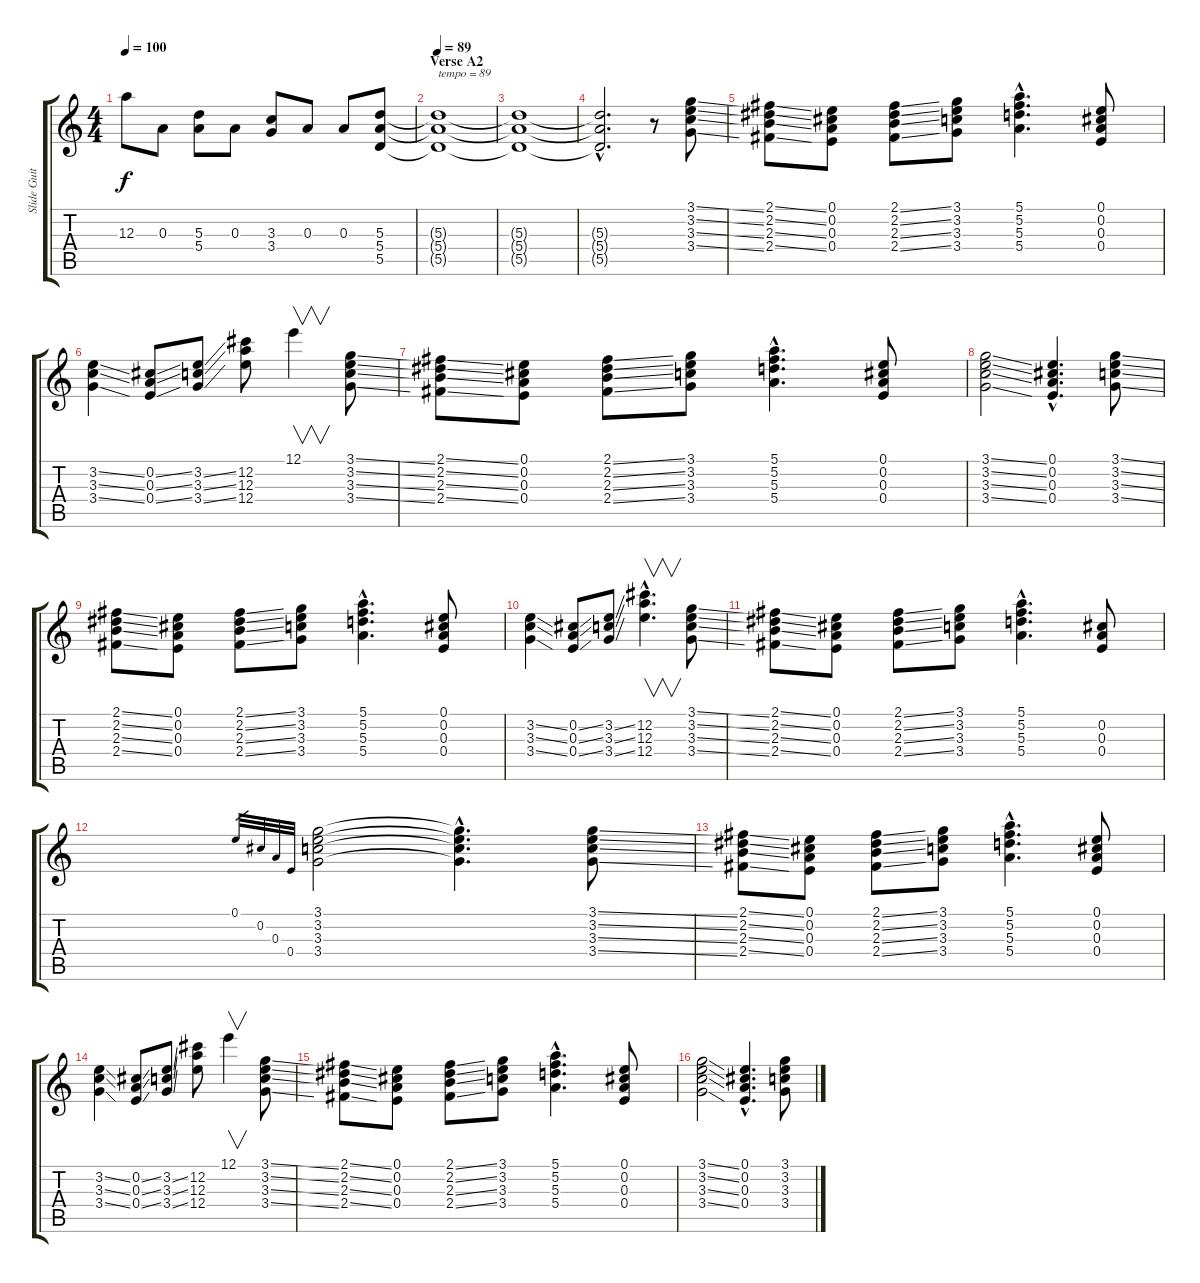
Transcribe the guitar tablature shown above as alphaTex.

\track ("Slide Guitar" "Slide Guit") {instrument distortionguitar}
\staff {score tabs}
\tuning (E4 Db4 A3 E3 A2 E2) {hide}
\ts (4 4)
\tempo 100
\clef g2
\ks c
12.3{t}.8{dy f} 0.3.8 (5.3 5.4).8 0.3.8 (3.3 3.4).8 0.3.8 0.3.8 (5.3 5.4 5.5).8 |
\section ("" "Verse A2")
\tempo 89
(5.3{t} 5.4{t} 5.5{t}).1{txt "tempo = 89"} |
(5.3{t} 5.4{t} 5.5{t}).1 |
(5.3{hac t} 5.4{hac t} 5.5{hac t}).2{d} r.8 (3.1{ss} 3.2{ss} 3.3{ss} 3.4{ss}).8 |
(2.1{ss} 2.2{ss} 2.3{ss} 2.4{ss}).8 (0.1 0.2 0.3 0.4).8 (2.1{ss} 2.2{ss} 2.3{ss} 2.4{ss}).8 (3.1 3.2 3.3 3.4).8 (5.1{hac} 5.2{hac} 5.3{hac} 5.4{hac}).4{d} (0.1 0.2 0.3 0.4).8 |
(3.2{ss} 3.3{ss} 3.4{ss}).4 (0.2{ss} 0.3{ss} 0.4{ss}).8 (3.2{ss} 3.3{ss} 3.4{ss}).8 (12.2 12.3 12.4).8 12.1.4{v} (3.1{ss} 3.2{ss} 3.3{ss} 3.4{ss}).8 |
(2.1{ss} 2.2{ss} 2.3{ss} 2.4{ss}).8 (0.1 0.2 0.3 0.4).8 (2.1{ss} 2.2{ss} 2.3{ss} 2.4{ss}).8 (3.1 3.2 3.3 3.4).8 (5.1{hac} 5.2{hac} 5.3{hac} 5.4{hac}).4{d} (0.1 0.2 0.3 0.4).8 |
(3.1{ss} 3.2{ss} 3.3{ss} 3.4{ss}).2 (0.1{hac} 0.2{hac} 0.3{hac} 0.4{hac}).4{d} (3.1{ss} 3.2{ss} 3.3{ss} 3.4{ss}).8 |
(2.1{ss} 2.2{ss} 2.3{ss} 2.4{ss}).8 (0.1 0.2 0.3 0.4).8 (2.1{ss} 2.2{ss} 2.3{ss} 2.4{ss}).8 (3.1 3.2 3.3 3.4).8 (5.1{hac} 5.2{hac} 5.3{hac} 5.4{hac}).4{d} (0.1 0.2 0.3 0.4).8 |
(3.2{ss} 3.3{ss} 3.4{ss}).4 (0.2{ss} 0.3{ss} 0.4{ss}).8 (3.2{ss} 3.3{ss} 3.4{ss}).8 (12.2{hac} 12.3{hac} 12.4{hac}).4{v d} (3.1{ss} 3.2{ss} 3.3{ss} 3.4{ss}).8 |
(2.1{ss} 2.2{ss} 2.3{ss} 2.4{ss}).8 (0.1 0.2 0.3 0.4).8 (2.1{ss} 2.2{ss} 2.3{ss} 2.4{ss}).8 (3.1 3.2 3.3 3.4).8 (5.1{hac} 5.2{hac} 5.3{hac} 5.4{hac}).4{d} (0.2 0.3 0.4).8 |
0.1.32{gr} 0.2.32{gr} 0.3.32{gr} 0.4.32{gr} (3.1 3.2 3.3 3.4).2 (3.1{hac t} 3.2{hac t} 3.3{hac t} 3.4{hac t}).4{d} (3.1{ss} 3.2{ss} 3.3{ss} 3.4{ss}).8 |
(2.1{ss} 2.2{ss} 2.3{ss} 2.4{ss}).8 (0.1 0.2 0.3 0.4).8 (2.1{ss} 2.2{ss} 2.3{ss} 2.4{ss}).8 (3.1 3.2 3.3 3.4).8 (5.1{hac} 5.2{hac} 5.3{hac} 5.4{hac}).4{d} (0.1 0.2 0.3 0.4).8 |
(3.2{ss} 3.3{ss} 3.4{ss}).4 (0.2{ss} 0.3{ss} 0.4{ss}).8 (3.2{ss} 3.3{ss} 3.4{ss}).8 (12.2 12.3 12.4).8 12.1.4{v} (3.1{ss} 3.2{ss} 3.3{ss} 3.4{ss}).8 |
(2.1{ss} 2.2{ss} 2.3{ss} 2.4{ss}).8 (0.1 0.2 0.3 0.4).8 (2.1{ss} 2.2{ss} 2.3{ss} 2.4{ss}).8 (3.1 3.2 3.3 3.4).8 (5.1{hac} 5.2{hac} 5.3{hac} 5.4{hac}).4{d} (0.1 0.2 0.3 0.4).8 |
(3.1{ss} 3.2{ss} 3.3{ss} 3.4{ss}).2 (0.1{hac} 0.2{hac} 0.3{hac} 0.4{hac}).4{d} (3.1{ss} 3.2{ss} 3.3{ss} 3.4{ss}).8
